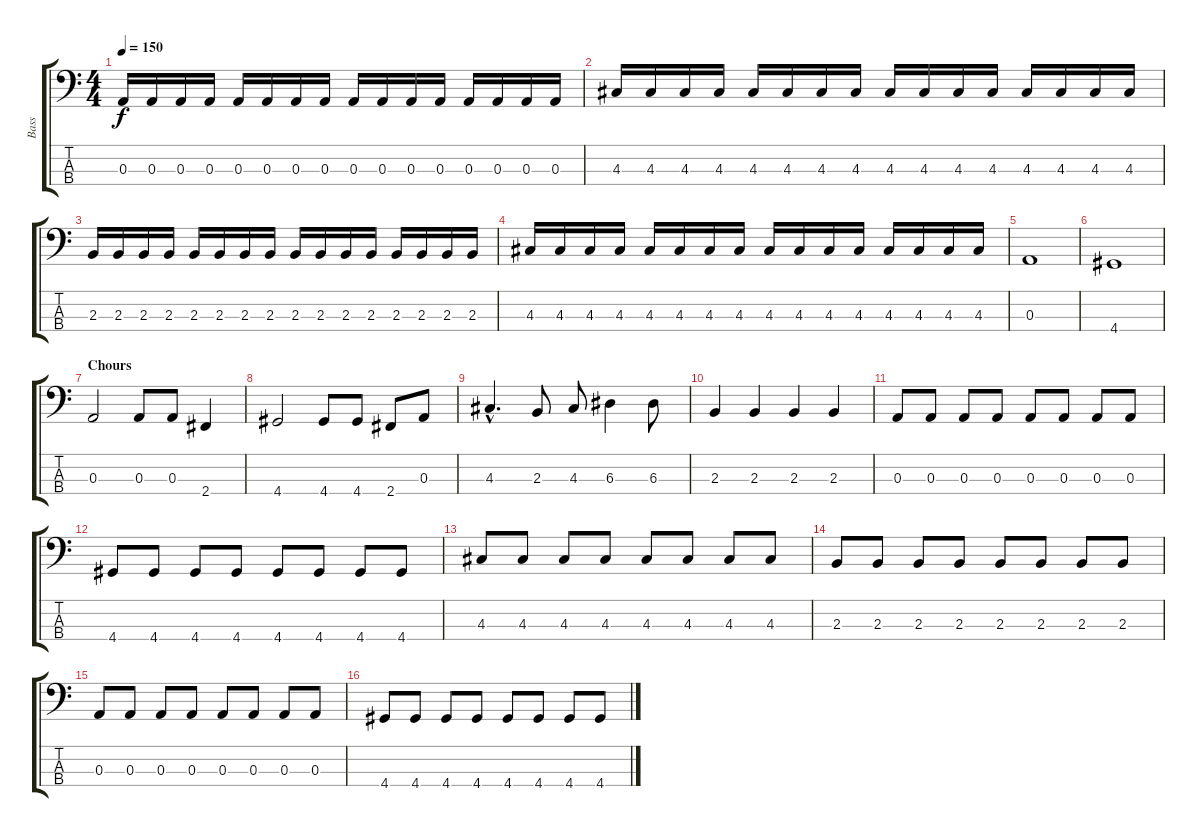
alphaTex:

\track ("Bass" "Bass") {instrument electricbasspick}
\staff {score tabs}
\tuning (G2 D2 A1 E1) {hide}
\ts (4 4)
\tempo 150
\clef f4
\ks c
0.3.16{dy f} 0.3.16 0.3.16 0.3.16 0.3.16 0.3.16 0.3.16 0.3.16 0.3.16 0.3.16 0.3.16 0.3.16 0.3.16 0.3.16 0.3.16 0.3.16 |
4.3.16 4.3.16 4.3.16 4.3.16 4.3.16 4.3.16 4.3.16 4.3.16 4.3.16 4.3.16 4.3.16 4.3.16 4.3.16 4.3.16 4.3.16 4.3.16 |
2.3.16 2.3.16 2.3.16 2.3.16 2.3.16 2.3.16 2.3.16 2.3.16 2.3.16 2.3.16 2.3.16 2.3.16 2.3.16 2.3.16 2.3.16 2.3.16 |
4.3.16 4.3.16 4.3.16 4.3.16 4.3.16 4.3.16 4.3.16 4.3.16 4.3.16 4.3.16 4.3.16 4.3.16 4.3.16 4.3.16 4.3.16 4.3.16 |
0.3.1 |
4.4.1 |
\section ("" "Chours")
0.3.2 0.3.8 0.3.8 2.4.4 |
4.4.2 4.4.8 4.4.8 2.4.8 0.3.8 |
4.3{hac}.4{d} 2.3.8 4.3.8 6.3.4 6.3.8 |
2.3.4 2.3.4 2.3.4 2.3.4 |
0.3.8 0.3.8 0.3.8 0.3.8 0.3.8 0.3.8 0.3.8 0.3.8 |
4.4.8 4.4.8 4.4.8 4.4.8 4.4.8 4.4.8 4.4.8 4.4.8 |
4.3.8 4.3.8 4.3.8 4.3.8 4.3.8 4.3.8 4.3.8 4.3.8 |
2.3.8 2.3.8 2.3.8 2.3.8 2.3.8 2.3.8 2.3.8 2.3.8 |
0.3.8 0.3.8 0.3.8 0.3.8 0.3.8 0.3.8 0.3.8 0.3.8 |
4.4.8 4.4.8 4.4.8 4.4.8 4.4.8 4.4.8 4.4.8 4.4.8
